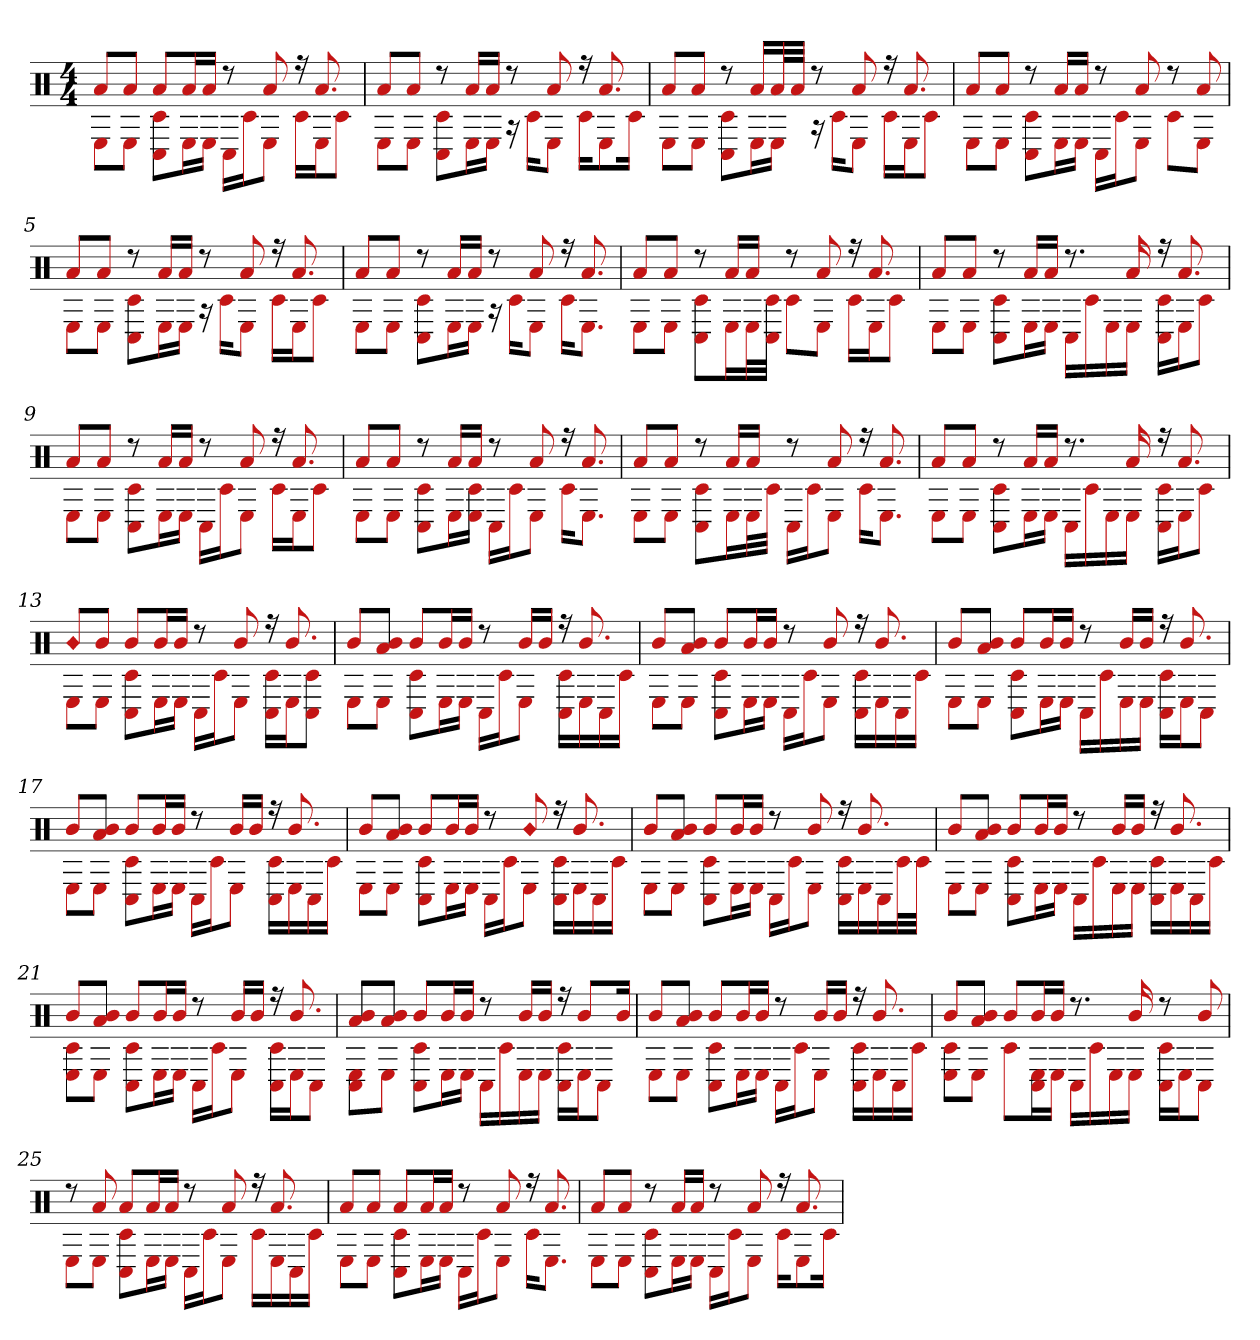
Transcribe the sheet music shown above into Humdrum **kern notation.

**kern
*part1
*staff1
*clefX
*k[]
*M4/4
=1
*^
8aL	8EL
8aJ	8EJ
8aL	8C# 8c#L
16aL	16EL
16aJJ	16EJJ
8r	16C#LL
.	16c#J
8a	8EJ
16r	16c#LL
8.a	16EJ
.	8c#J
=2	=2
8aL	8EL
8aJ	8EJ
8r	8C# 8c#L
16aLL	16EL
16aJJ	16EJJ
8r	16r
.	16c#KL
8a	8EJ
16r	16c#KL
8.a	8E
.	16c#Jk
=3	=3
8aL	8EL
8aJ	8EJ
8r	8c# 8C#L
16aLL	16EL
32aL	16EJJ
32aJJJ	.
8r	16r
.	16c#KL
8a	8EJ
16r	16c#LL
8.a	16EJ
.	8c#J
=4	=4
8aL	8EL
8aJ	8EJ
8r	8C# 8c#L
16aLL	16EL
16aJJ	16EJJ
8r	16C#LL
.	16c#J
8a	8EJ
8r	8c#L
8a	8EJ
=5	=5
8aL	8EL
8aJ	8EJ
8r	8C# 8c#L
16aLL	16EL
16aJJ	16EJJ
8r	16r
.	16c#KL
8a	8EJ
16r	16c#LL
8.a	16EJ
.	8c#J
=6	=6
8aL	8EL
8aJ	8EJ
8r	8C# 8c#L
16aLL	16EL
16aJJ	16EJJ
8r	16r
.	16c#KL
8a	8EJ
16r	16c#KL
8.a	8.EJ
=7	=7
8aL	8EL
8aJ	8EJ
8r	8C# 8c#L
16aLL	16EL
16aJJ	32EL
.	32c# 32C#JJJ
8r	8c#L
8a	8EJ
16r	16c#LL
8.a	16EJ
.	8c#J
=8	=8
8aL	8EL
8aJ	8EJ
8r	8C# 8c#L
16aLL	16EL
16aJJ	16EJJ
8.r	16C#LL
.	16c#
.	16E
16a	16EJJ
16r	16C# 16c#LL
8.a	16EJ
.	8c#J
=9	=9
8aL	8EL
8aJ	8EJ
8r	8C# 8c#L
16aLL	16EL
16aJJ	16EJJ
8r	16C#LL
.	16c#J
8a	8EJ
16r	16c#LL
8.a	16EJ
.	8c#J
=10	=10
8aL	8EL
8aJ	8EJ
8r	8C# 8c#L
16aLL	16EL
16aJJ	16E 16c#JJ
8r	16C#LL
.	16c#J
8a	8EJ
16r	16c#KL
8.a	8.EJ
=11	=11
8aL	8EL
8aJ	8EJ
8r	8C# 8c#L
16aLL	16EL
16aJJ	32EL
.	32c#JJJ
8r	16C#LL
.	16c#J
8a	8EJ
16r	16c#KL
8.a	8.EJ
=12	=12
8aL	8EL
8aJ	8EJ
8r	8C# 8c#L
16aLL	16EL
16aJJ	16EJJ
8.r	16C#LL
.	16c#
.	16E
16a	16EJJ
16r	16C# 16c#LL
8.a	16EJ
.	8c#J
=13	=13
!LO:N:head=diamond	!
8bL	8EL
8bJ	8EJ
8bL	8C# 8c#L
16bL	16EL
16bJJ	16EJJ
8r	16C#LL
.	16c#J
8b	8EJ
16r	16C# 16c#LL
8.b	16EJ
.	8C# 8c#J
=14	=14
8bL	8EL
8a 8bJ	8EJ
8bL	8c# 8C#L
16bL	16EL
16bJJ	16EJJ
8r	16C#LL
.	16c#J
16bLL	8EJ
16bJJ	.
16r	16C# 16c#LL
8.b	16E
.	16C#
.	16c#JJ
=15	=15
8bL	8EL
8a 8bJ	8EJ
8bL	8C# 8c#L
16bL	16EL
16bJJ	16EJJ
8r	16C#LL
.	16c#J
8b	8EJ
16r	16C# 16c#LL
8.b	16E
.	16C#
.	16c#JJ
=16	=16
8bL	8EL
8a 8bJ	8EJ
8bL	8C# 8c#L
16bL	16EL
16bJJ	16EJJ
8r	16C#LL
.	16c#
16bLL	16E
16bJJ	16EJJ
16r	16C# 16c#LL
8.b	16EJ
.	8C#J
=17	=17
8bL	8EL
8b 8aJ	8EJ
8bL	8C# 8c#L
16bL	16EL
16bJJ	16EJJ
8r	16C#LL
.	16c#J
16bLL	8EJ
16bJJ	.
16r	16C# 16c#LL
8.b	16E
.	16C#
.	16c#JJ
=18	=18
8bL	8EL
8a 8bJ	8EJ
8bL	8C# 8c#L
16bL	16EL
16bJJ	16EJJ
8r	16C#LL
.	16c#J
!LO:N:head=diamond	!
8b	8EJ
16r	16C# 16c#LL
8.b	16E
.	16C#
.	16c#JJ
=19	=19
8bL	8EL
8a 8bJ	8EJ
8bL	8C# 8c#L
16bL	16EL
16bJJ	16EJJ
8r	16C#LL
.	16c#J
8b	8EJ
16r	16C# 16c#LL
8.b	16E
.	16C#
.	32c#L
.	32c#JJJ
=20	=20
8bL	8EL
8a 8bJ	8EJ
8bL	8C# 8c#L
16bL	16EL
16bJJ	16EJJ
8r	16C#LL
.	16c#
16bLL	16E
16bJJ	16EJJ
16r	16C# 16c#LL
8.b	16E
.	16C#
.	16c#JJ
=21	=21
8bL	8c# 8EL
8b 8aJ	8EJ
8bL	8C# 8c#L
16bL	16EL
16bJJ	16EJJ
8r	16C#LL
.	16c#J
16bLL	8EJ
16bJJ	.
16r	16C# 16c#LL
8.b	16EJ
.	8C#J
=22	=22
8b 8aL	8E 8C#L
8a 8bJ	8EJ
8bL	8C# 8c#L
16bL	16EL
16bJJ	16EJJ
8r	16C#LL
.	16c#
16bLL	16E
16bJJ	16EJJ
16r	16C# 16c#LL
8bL	16EJ
.	8C#J
16bJk	.
=23	=23
8bL	8EL
8a 8bJ	8EJ
8bL	8c# 8C#L
16bL	16EL
16bJJ	16EJJ
8r	16C#LL
.	16c#J
16bLL	8EJ
16bJJ	.
16r	16C# 16c#LL
8.b	16E
.	16C#
.	16c#JJ
=24	=24
8bL	8c# 8EL
8a 8bJ	8EJ
8bL	8c#L
16bL	16C# 16EL
16bJJ	16EJJ
8.r	16C#LL
.	16c#
.	16E
16b	16EJJ
8r	16C# 16c#LL
.	16EJ
8b	8C#J
=25	=25
8r	8EL
8a	8EJ
8aL	8C# 8c#L
16aL	16EL
16aJJ	16EJJ
8r	16C#LL
.	16c#J
8a	8EJ
16r	16c#LL
8.a	16E
.	16C#
.	16c#JJ
=26	=26
8aL	8EL
8aJ	8EJ
8aL	8c# 8C#L
16aL	16EL
16aJJ	16EJJ
8r	16C#LL
.	16c#J
8a	8EJ
16r	16c#KL
8.a	8.EJ
=27	=27
8aL	8EL
8aJ	8EJ
8r	8C# 8c#L
16aLL	16EL
16aJJ	16EJJ
8r	16C#LL
.	16c#J
8a	8EJ
16r	16c#KL
8.a	8E
.	16c#Jk
*v	*v
=
*-
